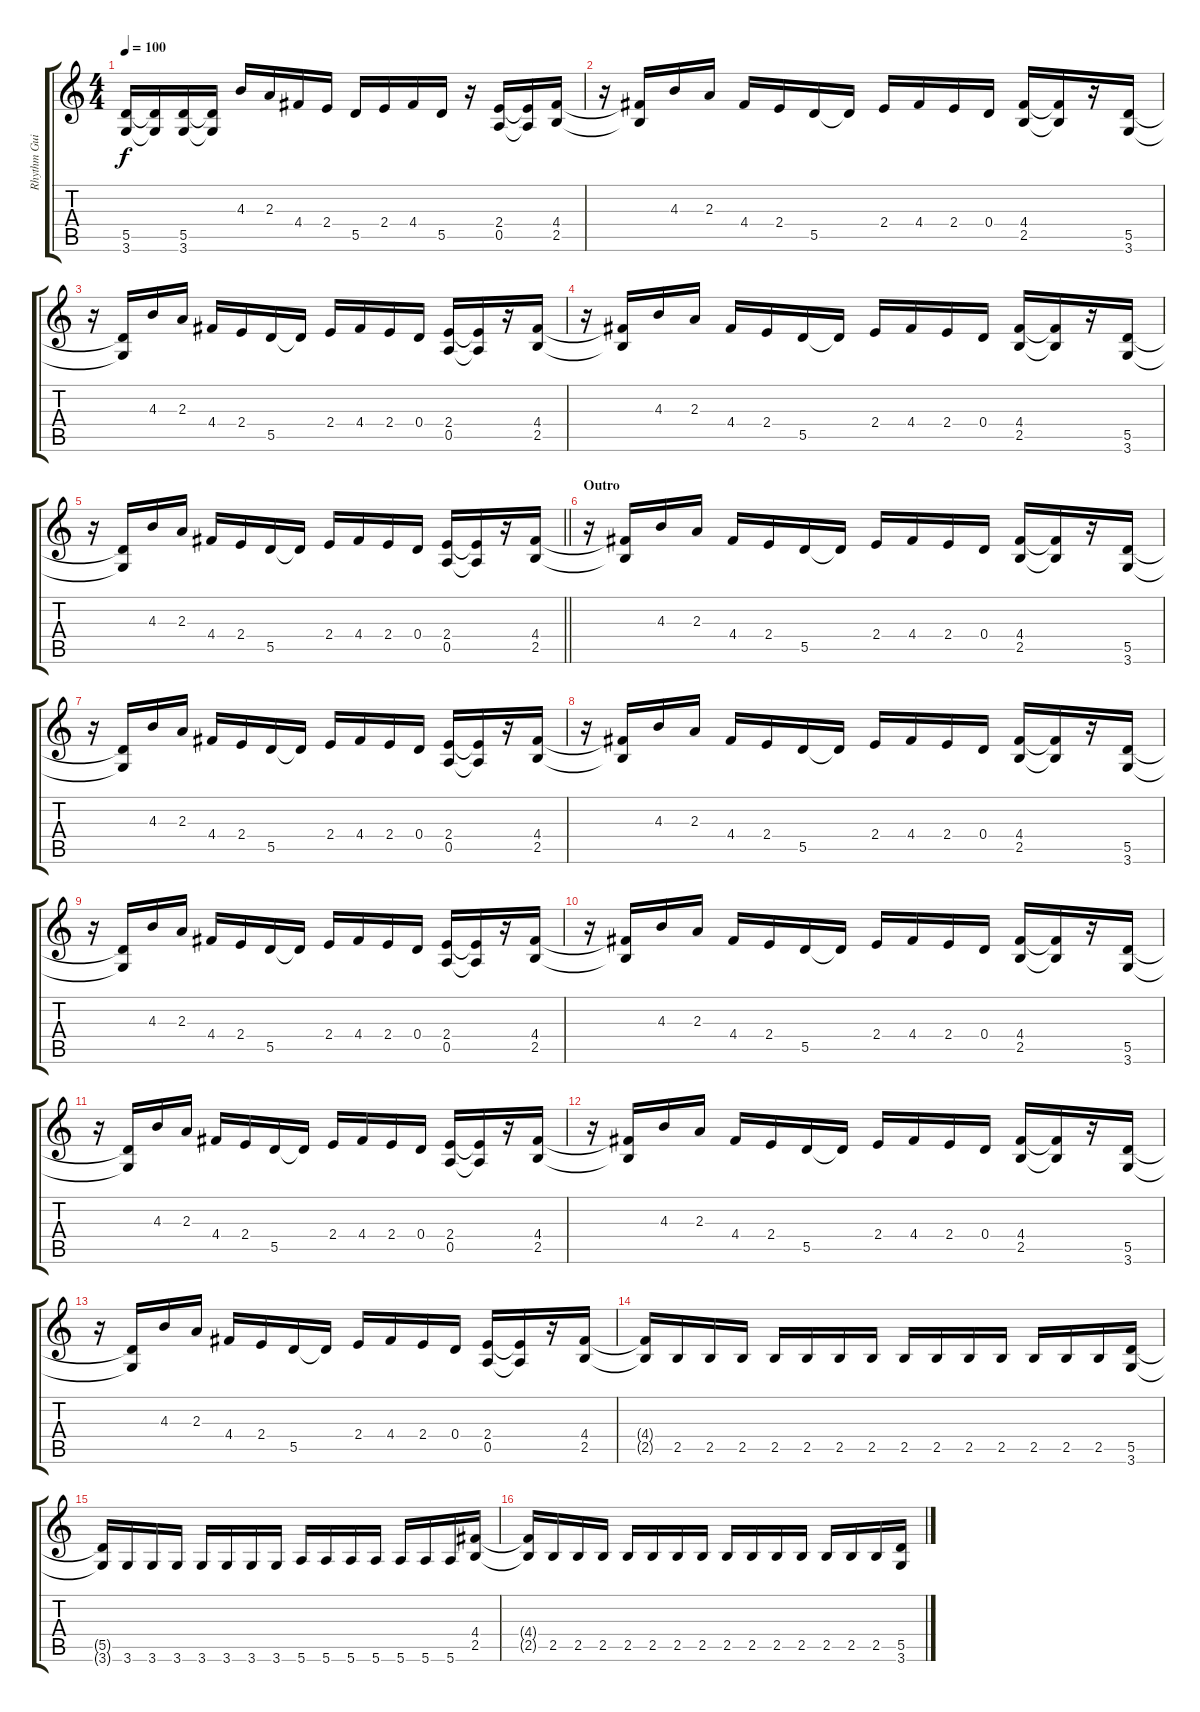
\track ("Rhythm Guitar" "Rhythm Gui") {instrument distortionguitar}
\staff {score tabs}
\tuning (E4 B3 G3 D3 A2 E2) {hide}
\ts (4 4)
\tempo 100
\clef g2
\ks c
(5.5 3.6).16{dy f} (5.5{t} 3.6{t}).16 (5.5 3.6).16 (5.5{t} 3.6{t}).16 4.3.16 2.3.16 4.4.16 2.4.16 5.5.16 2.4.16 4.4.16 5.5.16 r.16 (2.4 0.5).16 (2.4{t} 0.5{t}).16 (4.4 2.5).16 |
r.16 (4.4{t} 2.5{t}).16 4.3.16 2.3.16 4.4.16 2.4.16 5.5.16 5.5{t}.16 2.4.16 4.4.16 2.4.16 0.4.16 (4.4 2.5).16 (4.4{t} 2.5{t}).16 r.16 (5.5 3.6).16 |
r.16 (5.5{t} 3.6{t}).16 4.3.16 2.3.16 4.4.16 2.4.16 5.5.16 5.5{t}.16 2.4.16 4.4.16 2.4.16 0.4.16 (2.4 0.5).16 (2.4{t} 0.5{t}).16 r.16 (4.4 2.5).16 |
r.16 (4.4{t} 2.5{t}).16 4.3.16 2.3.16 4.4.16 2.4.16 5.5.16 5.5{t}.16 2.4.16 4.4.16 2.4.16 0.4.16 (4.4 2.5).16 (4.4{t} 2.5{t}).16 r.16 (5.5 3.6).16 |
\barLineRight lightlight
r.16 (5.5{t} 3.6{t}).16 4.3.16 2.3.16 4.4.16 2.4.16 5.5.16 5.5{t}.16 2.4.16 4.4.16 2.4.16 0.4.16 (2.4 0.5).16 (2.4{t} 0.5{t}).16 r.16 (4.4 2.5).16 |
\section ("" "Outro")
r.16 (4.4{t} 2.5{t}).16 4.3.16 2.3.16 4.4.16 2.4.16 5.5.16 5.5{t}.16 2.4.16 4.4.16 2.4.16 0.4.16 (4.4 2.5).16 (4.4{t} 2.5{t}).16 r.16 (5.5 3.6).16 |
r.16 (5.5{t} 3.6{t}).16 4.3.16 2.3.16 4.4.16 2.4.16 5.5.16 5.5{t}.16 2.4.16 4.4.16 2.4.16 0.4.16 (2.4 0.5).16 (2.4{t} 0.5{t}).16 r.16 (4.4 2.5).16 |
r.16 (4.4{t} 2.5{t}).16 4.3.16 2.3.16 4.4.16 2.4.16 5.5.16 5.5{t}.16 2.4.16 4.4.16 2.4.16 0.4.16 (4.4 2.5).16 (4.4{t} 2.5{t}).16 r.16 (5.5 3.6).16 |
r.16 (5.5{t} 3.6{t}).16 4.3.16 2.3.16 4.4.16 2.4.16 5.5.16 5.5{t}.16 2.4.16 4.4.16 2.4.16 0.4.16 (2.4 0.5).16 (2.4{t} 0.5{t}).16 r.16 (4.4 2.5).16 |
r.16 (4.4{t} 2.5{t}).16 4.3.16 2.3.16 4.4.16 2.4.16 5.5.16 5.5{t}.16 2.4.16 4.4.16 2.4.16 0.4.16 (4.4 2.5).16 (4.4{t} 2.5{t}).16 r.16 (5.5 3.6).16 |
r.16 (5.5{t} 3.6{t}).16 4.3.16 2.3.16 4.4.16 2.4.16 5.5.16 5.5{t}.16 2.4.16 4.4.16 2.4.16 0.4.16 (2.4 0.5).16 (2.4{t} 0.5{t}).16 r.16 (4.4 2.5).16 |
r.16 (4.4{t} 2.5{t}).16 4.3.16 2.3.16 4.4.16 2.4.16 5.5.16 5.5{t}.16 2.4.16 4.4.16 2.4.16 0.4.16 (4.4 2.5).16 (4.4{t} 2.5{t}).16 r.16 (5.5 3.6).16 |
r.16 (5.5{t} 3.6{t}).16 4.3.16 2.3.16 4.4.16 2.4.16 5.5.16 5.5{t}.16 2.4.16 4.4.16 2.4.16 0.4.16 (2.4 0.5).16 (2.4{t} 0.5{t}).16 r.16 (4.4 2.5).16 |
(4.4{t} 2.5{t}).16 2.5.16 2.5.16 2.5.16 2.5.16 2.5.16 2.5.16 2.5.16 2.5.16 2.5.16 2.5.16 2.5.16 2.5.16 2.5.16 2.5.16 (5.5 3.6).16 |
(5.5{t} 3.6{t}).16 3.6.16 3.6.16 3.6.16 3.6.16 3.6.16 3.6.16 3.6.16 5.6.16 5.6.16 5.6.16 5.6.16 5.6.16 5.6.16 5.6.16 (4.4 2.5).16 |
(4.4{t} 2.5{t}).16 2.5.16 2.5.16 2.5.16 2.5.16 2.5.16 2.5.16 2.5.16 2.5.16 2.5.16 2.5.16 2.5.16 2.5.16 2.5.16 2.5.16 (5.5 3.6).16
